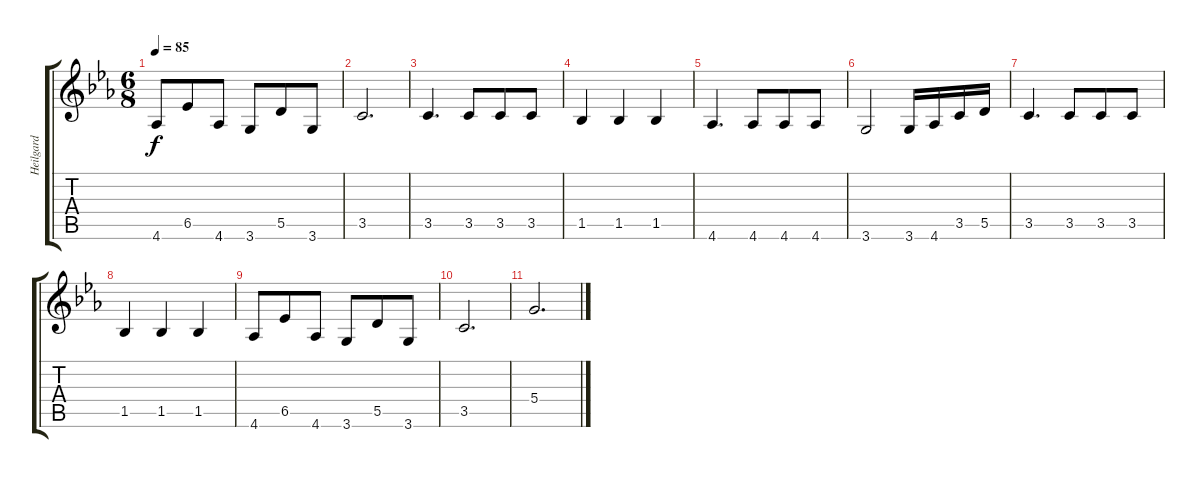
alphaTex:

\track ("Heilgard" "Heilgard") {instrument electricbassfinger}
\staff {score tabs}
\tuning (E4 B3 G3 D3 A2 E2) {hide}
\ts (6 8)
\tempo 85
\clef g2
\ks cminor
4.6.8{dy f} 6.5.8 4.6.8 3.6.8 5.5.8 3.6.8 |
3.5.2{d} |
3.5.4{d} 3.5.8 3.5.8 3.5.8 |
1.5.4 1.5.4 1.5.4 |
4.6.4{d} 4.6.8 4.6.8 4.6.8 |
3.6.2 3.6.16 4.6.16 3.5.16 5.5.16 |
3.5.4{d} 3.5.8 3.5.8 3.5.8 |
1.5.4 1.5.4 1.5.4 |
4.6.8 6.5.8 4.6.8 3.6.8 5.5.8 3.6.8 |
3.5.2{d} |
5.4.2{d}
